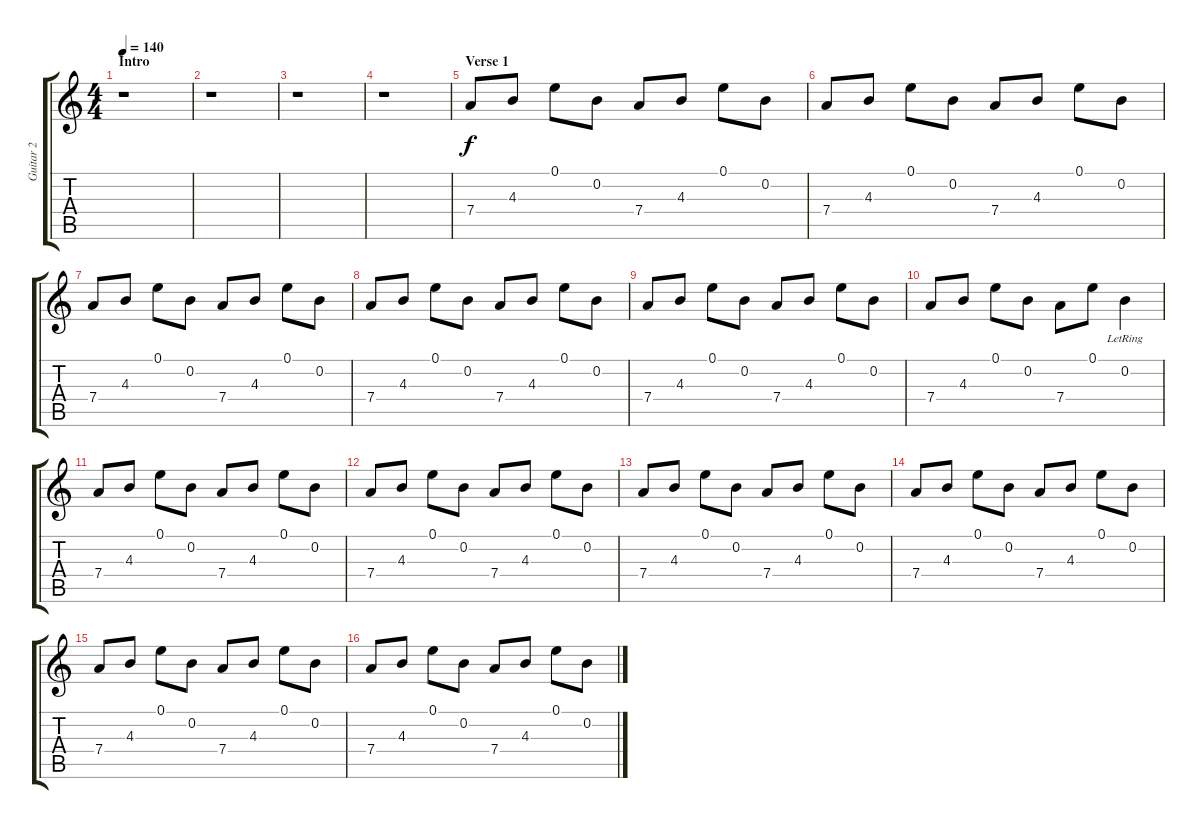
\track ("Guitar 2" "Guitar 2") {instrument electricguitarmuted}
\staff {score tabs}
\tuning (E4 B3 G3 D3 A2 D2) {hide}
\ts (4 4)
\section ("" "Intro")
\tempo 140
\clef g2
\ks c
r.1{dy f instrument electricguitarmuted} |
r.1 |
r.1 |
r.1 |
\section ("" "Verse 1")
7.4.8 4.3.8 0.1.8 0.2.8 7.4.8 4.3.8 0.1.8 0.2.8 |
7.4.8 4.3.8 0.1.8 0.2.8 7.4.8 4.3.8 0.1.8 0.2.8 |
7.4.8 4.3.8 0.1.8 0.2.8 7.4.8 4.3.8 0.1.8 0.2.8 |
7.4.8 4.3.8 0.1.8 0.2.8 7.4.8 4.3.8 0.1.8 0.2.8 |
7.4.8 4.3.8 0.1.8 0.2.8 7.4.8 4.3.8 0.1.8 0.2.8 |
7.4.8 4.3.8 0.1.8 0.2.8 7.4.8 0.1.8 0.2{lr}.4 |
7.4.8 4.3.8 0.1.8 0.2.8 7.4.8 4.3.8 0.1.8 0.2.8 |
7.4.8 4.3.8 0.1.8 0.2.8 7.4.8 4.3.8 0.1.8 0.2.8 |
7.4.8 4.3.8 0.1.8 0.2.8 7.4.8 4.3.8 0.1.8 0.2.8 |
7.4.8 4.3.8 0.1.8 0.2.8 7.4.8 4.3.8 0.1.8 0.2.8 |
7.4.8 4.3.8 0.1.8 0.2.8 7.4.8 4.3.8 0.1.8 0.2.8 |
7.4.8 4.3.8 0.1.8 0.2.8 7.4.8 4.3.8 0.1.8 0.2.8
